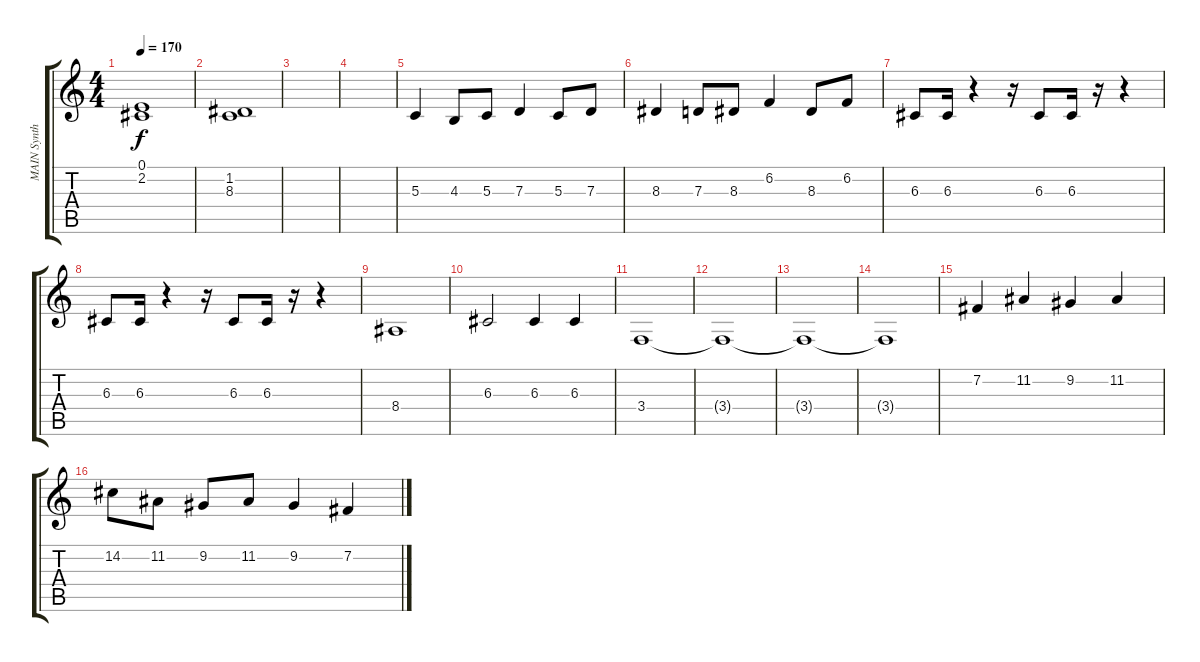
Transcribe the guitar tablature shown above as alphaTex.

\track ("MAIN Synth 2" "MAIN Synth") {instrument clarinet}
\staff {score tabs}
\tuning (E4 B3 G3 D3 A2 E2) {hide}
\ts (4 4)
\tempo 170
\clef g2
\ks c
(0.1 2.2).1{dy f} |
(1.2 8.3).1 |
|
|
5.3.4 4.3.8 5.3.8 7.3.4 5.3.8 7.3.8 |
8.3.4 7.3.8 8.3.8 6.2.4 8.3.8 6.2.8 |
6.3.8 6.3.16 r.4 r.16 6.3.8 6.3.16 r.16 r.4 |
6.3.8 6.3.16 r.4 r.16 6.3.8 6.3.16 r.16 r.4 |
8.4.1 |
6.3.2 6.3.4 6.3.4 |
3.4.1 |
3.4{t}.1 |
3.4{t}.1 |
3.4{t}.1 |
7.2.4{volume 13} 11.2.4 9.2.4 11.2.4 |
14.2.8 11.2.8 9.2.8 11.2.8 9.2.4 7.2.4
